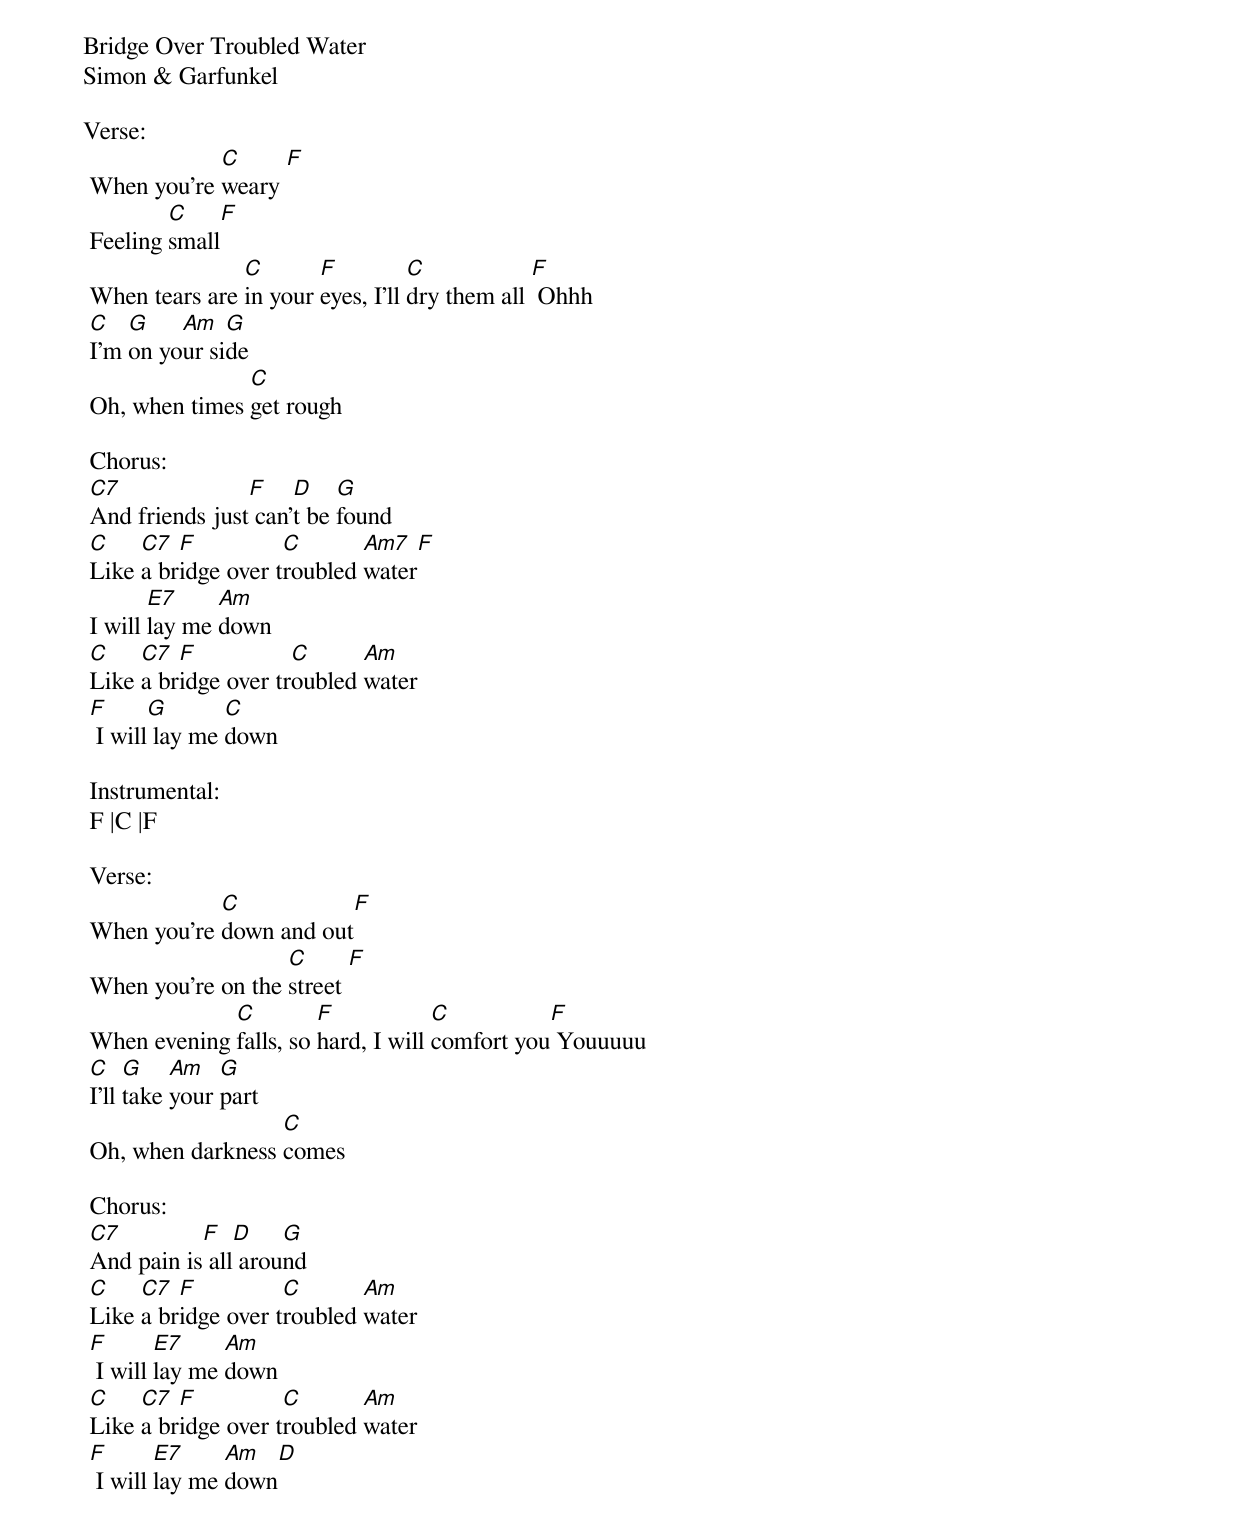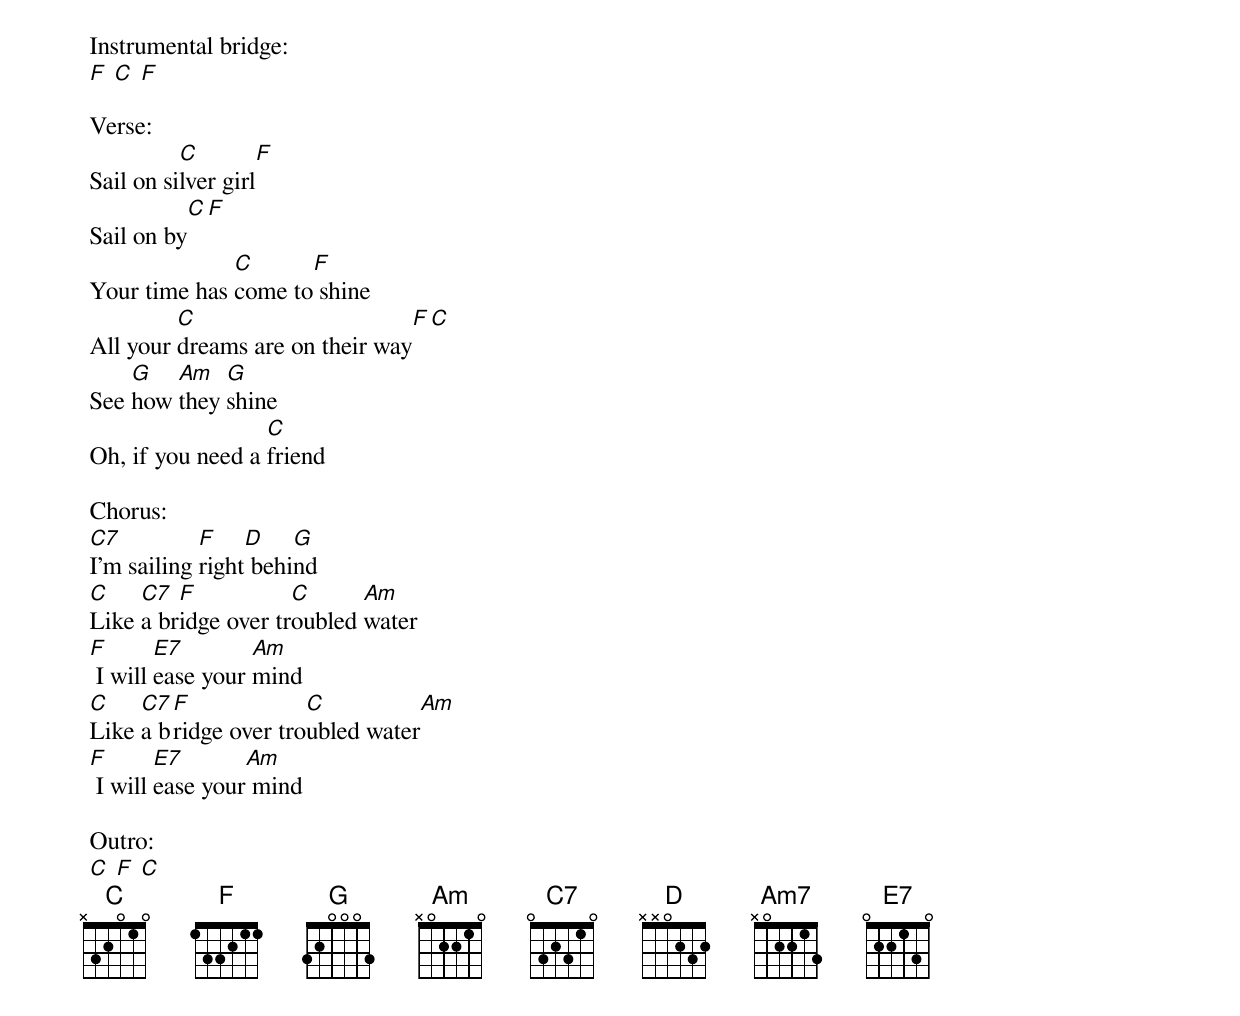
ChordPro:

Bridge Over Troubled Water
Simon & Garfunkel

Verse:
 When you're [C]weary [F]
 Feeling [C]small[F]
 When tears are [C]in your [F]eyes, I'll [C]dry them all [F] Ohhh
 [C]I'm [G]on yo[Am]ur si[G]de
 Oh, when times [C]get rough

 Chorus:
 [C7]And friends just[F] can'[D]t be [G]found
 [C]Like [C7]a br[F]idge over t[C]roubled [Am7]water[F]
 I will [E7]lay me [Am]down
 [C]Like [C7]a br[F]idge over tr[C]oubled [Am]water
 [F] I will[G] lay me [C]down

 Instrumental:
 F |C |F

 Verse:
 When you're [C]down and out[F]
 When you're on the [C]street [F]
 When evening [C]falls, so [F]hard, I will [C]comfort you[F] Youuuuu
 [C]I'll [G]take [Am]your [G]part
 Oh, when darkness [C]comes

 Chorus:
 [C7]And pain is[F] all[D] arou[G]nd
 [C]Like [C7]a br[F]idge over t[C]roubled [Am]water
 [F] I will [E7]lay me [Am]down
 [C]Like [C7]a br[F]idge over t[C]roubled [Am]water
 [F] I will [E7]lay me [Am]down[D]

 Instrumental bridge:
 [F] [C] [F]

 Verse:
 Sail on si[C]lver girl[F]
 Sail on by[C][F]
 Your time has [C]come to[F] shine
 All your [C]dreams are on their way[F][C]
 See [G]how [Am]they [G]shine
 Oh, if you need a [C]friend

 Chorus:
 [C7]I'm sailing [F]right[D] behi[G]nd
 [C]Like [C7]a br[F]idge over tr[C]oubled [Am]water
 [F] I will [E7]ease your [Am]mind
 [C]Like [C7]a b[F]ridge over tro[C]ubled water[Am]
 [F] I will [E7]ease your[Am] mind

 Outro:
 [C] [F] [C]
